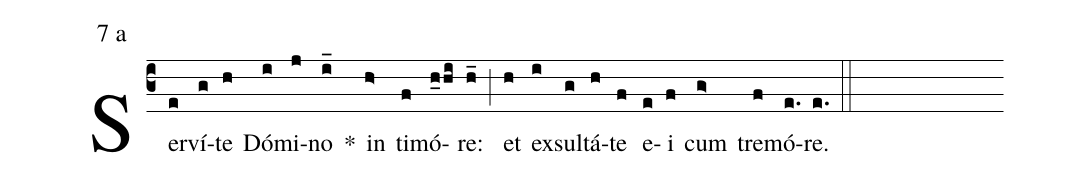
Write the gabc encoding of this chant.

mode:7 a;
%%
(c3)Ser(e)ví(g)te(h) Dó(i)mi(j)no(i_) *() in(h>) ti(f)mó(h_0hi)re:(h_) (;) et(h) ex(i)sul(g)tá(h)te(f) e(e)i(f) cum(g>) tre(f)mó(e.)re.(e.) (::)
